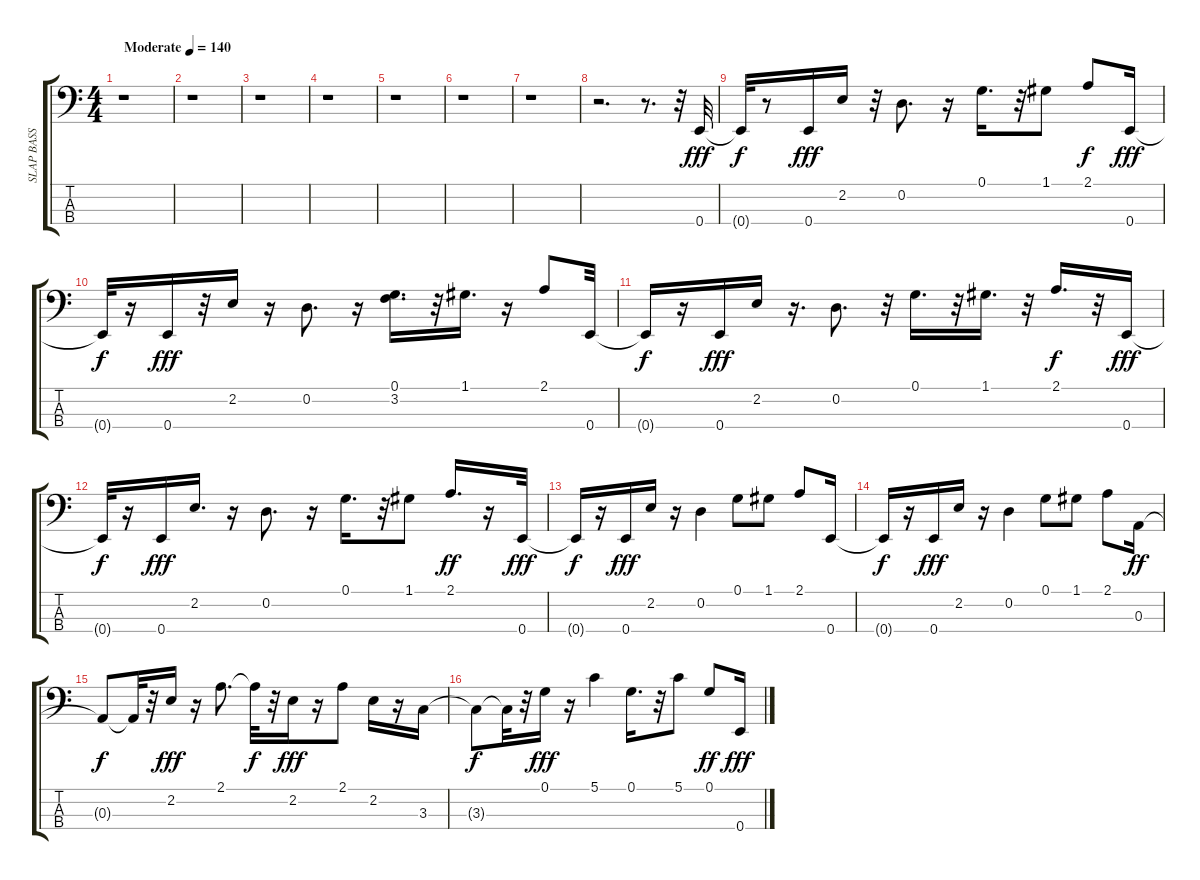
\track ("SLAP BASS 2" "SLAP BASS ") {instrument electricbassfinger}
\staff {score tabs}
\tuning (G2 D2 A1 E1) {hide}
\ts (4 4)
\tempo (140 "Moderate")
\clef f4
\ks c
r.1{dy fff instrument electricbassfinger} |
r.1 |
r.1 |
r.1 |
r.1 |
r.1 |
r.1 |
r.2{d} r.8{d} r.32 0.4.32 |
0.4{t}.32{dy f} r.8 0.4.16{dy fff} 2.2.16 r.32 0.2.8{d} r.16 0.1.16{d} r.32 1.1.8 2.1.8{dy f} 0.4.16{dy fff} |
0.4{t}.32{dy f} r.16 0.4.16{dy fff} r.32 2.2.16 r.16 0.2.8{d} r.16 (0.1 3.2).16{d} r.32 1.1.16{d} r.16 2.1.8 0.4.32 |
0.4{t}.16{dy f} r.16 0.4.16{dy fff} 2.2.16 r.16{d} 0.2.8{d} r.32 0.1.16{d} r.32 1.1.16{d} r.32 2.1.16{d dy f} r.32 0.4.16{dy fff} |
0.4{t}.32{dy f} r.16 0.4.16{dy fff} 2.2.16{d} r.16 0.2.8{d} r.16 0.1.16{d} r.32 1.1.8 2.1.16{d dy ff} r.16 0.4.32{dy fff} |
0.4{t}.16{dy f} r.16 0.4.16{dy fff} 2.2.16 r.16 0.2.4 0.1.8 1.1.8 2.1.8 0.4.16 |
0.4{t}.16{dy f} r.16 0.4.16{dy fff} 2.2.16 r.16 0.2.4 0.1.8 1.1.8 2.1.8 0.3.16{dy ff} |
0.3{t}.8{dy f} 0.3{t}.32 r.32 2.2.16{dy fff} r.16 2.1.8{d} 2.1{t}.32{dy f} r.32 2.2.16{dy fff} r.16 2.1.8 2.2.16 r.16 3.3.16 |
3.3{t}.8{dy f} 3.3{t}.32 r.32 0.1.16{dy fff} r.16 5.1.4 0.1.16{d} r.32 5.1.8 0.1.8{dy ff} 0.4.16{dy fff}
